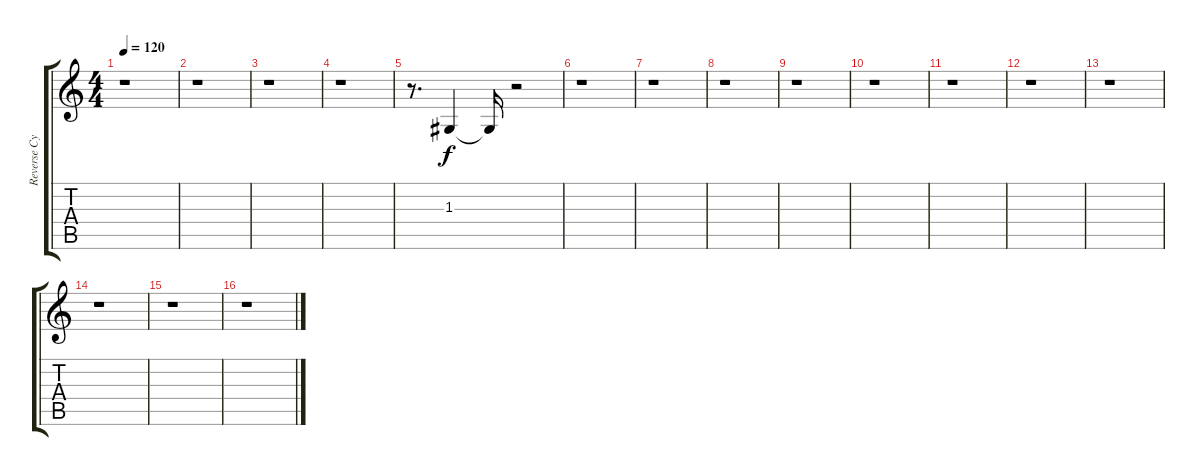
\track ("Reverse Cymbal" "Reverse Cy") {instrument reversecymbal}
\staff {score tabs}
\tuning (E4 B3 G3 D3 A2 E2) {hide}
\ts (4 4)
\tempo 120
\clef g2
\ks c
r.1{dy f} |
r.1 |
r.1 |
r.1 |
r.8{d} 1.3.4 1.3{t}.16 r.2 |
r.1 |
r.1 |
r.1 |
r.1 |
r.1 |
r.1 |
r.1 |
r.1 |
r.1 |
r.1 |
r.1
